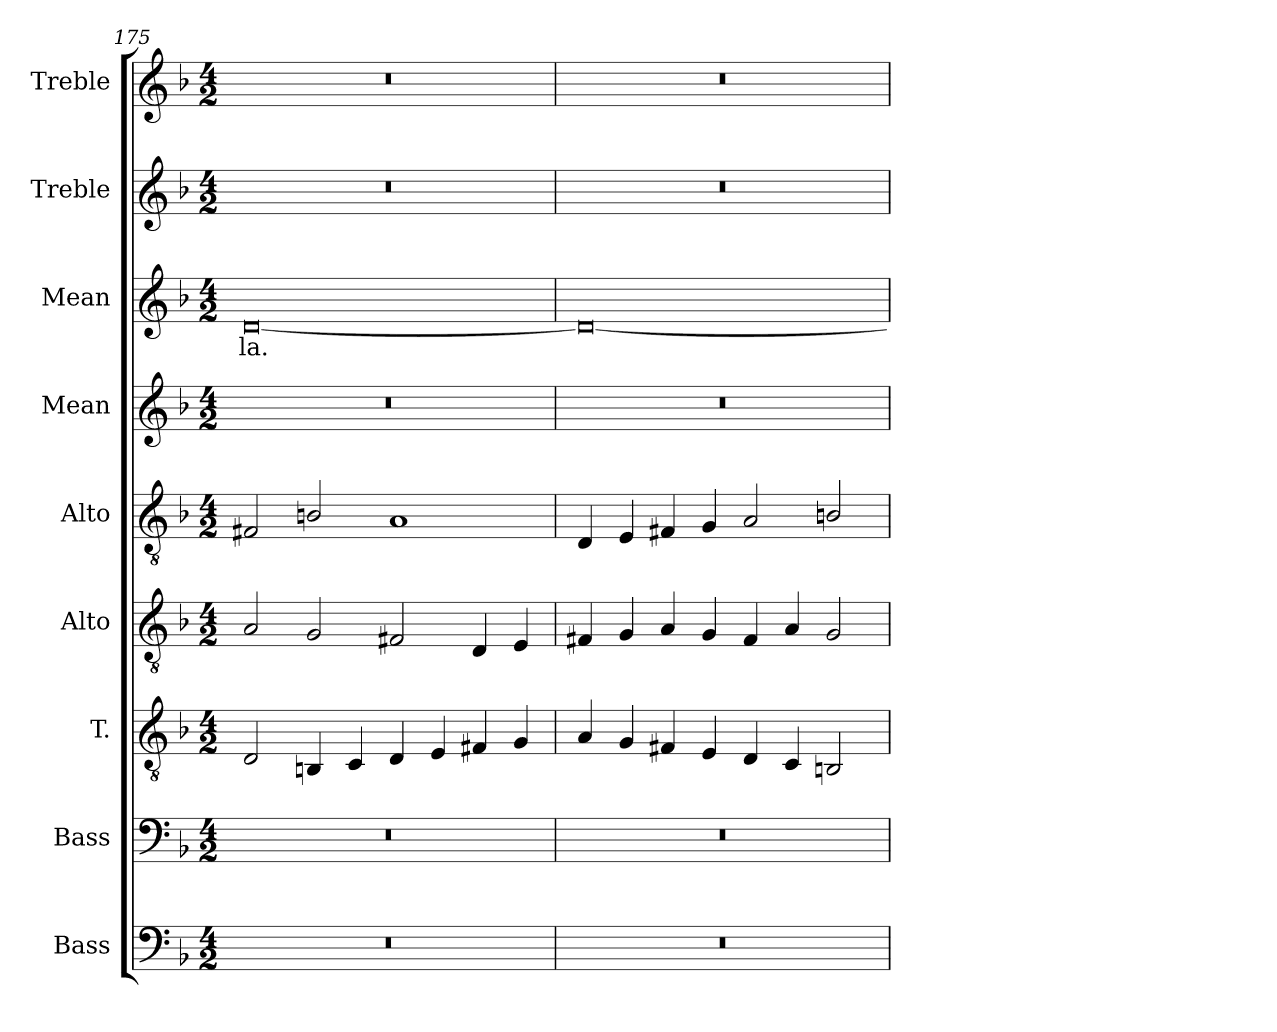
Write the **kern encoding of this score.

**kern	**kern	**kern	**kern	**kern	**kern	**kern	**text	**kern	**kern
*part9	*part8	*part7	*part6	*part5	*part4	*part3	*part3	*part2	*part1
*staff9	*staff8	*staff7	*staff6	*staff5	*staff4	*staff3	*staff3	*staff2	*staff1
*I"Bass	*I"Bass	*I"T.	*I"Alto	*I"Alto	*I"Mean	*I"Mean	*	*I"Treble	*I"Treble
*I'B.	*I'B.	*I'T.	*I'A2.	*I'A1.	*I'M.	*I'M.	*	*I'Tr.	*I'Tr.
*clefF4	*clefF4	*clefGv2	*clefGv2	*clefGv2	*clefG2	*clefG2	*	*clefG2	*clefG2
*	*	*ITrd7c12	*ITrd7c12	*ITrd7c12	*	*	*	*	*
*k[b-]	*k[b-]	*k[b-]	*k[b-]	*k[b-]	*k[b-]	*k[b-]	*	*k[b-]	*k[b-]
*F:	*F:	*F:	*F:	*F:	*F:	*F:	*	*F:	*F:
*M4/2	*M4/2	*M4/2	*M4/2	*M4/2	*M4/2	*M4/2	*	*M4/2	*M4/2
=175	=175	=175	=175	=175	=175	=175	=175	=175	=175
!LO:N:vis=1	!LO:N:vis=1	!	!	!	!LO:N:vis=1	!	!	!	!
!	!	!	!	!	!	!	!LO:LY:b:color=#000000	!LO:N:vis=1	!LO:N:vis=1
0r	0r	2DDi/	2AAi/	2FF#Xi/	0r	[<0di	la.	0r	0r
.	.	4BBBni/	2GGi/	2BBni/	.	.	.	.	.
.	.	4CCi/	.	.	.	.	.	.	.
.	.	4DDi/	2FF#Xi/	1AAi	.	.	.	.	.
.	.	4EEi/	.	.	.	.	.	.	.
.	.	4FF#Xi/	4DDi/	.	.	.	.	.	.
.	.	4GGi/	4EEi/	.	.	.	.	.	.
=176	=176	=176	=176	=176	=176	=176	=176	=176	=176
!LO:N:vis=1	!LO:N:vis=1	!	!	!	!LO:N:vis=1	!	!	!LO:N:vis=1	!LO:N:vis=1
0r	0r	4AAi/	4FF#Xi/	4DDi/	0r	0di_<	.	0r	0r
.	.	4GGi/	4GGi/	4EEi/	.	.	.	.	.
.	.	4FF#Xi/	4AAi/	4FF#Xi/	.	.	.	.	.
.	.	4EEi/	4GGi/	4GGi/	.	.	.	.	.
.	.	4DDi/	4FF#i/	2AAi/	.	.	.	.	.
.	.	4CCi/	4AAi/	.	.	.	.	.	.
.	.	2BBBni/	2GGi/	2BBni/	.	.	.	.	.
=	=	=	=	=	=	=	=	=	=
*-	*-	*-	*-	*-	*-	*-	*-	*-	*-
